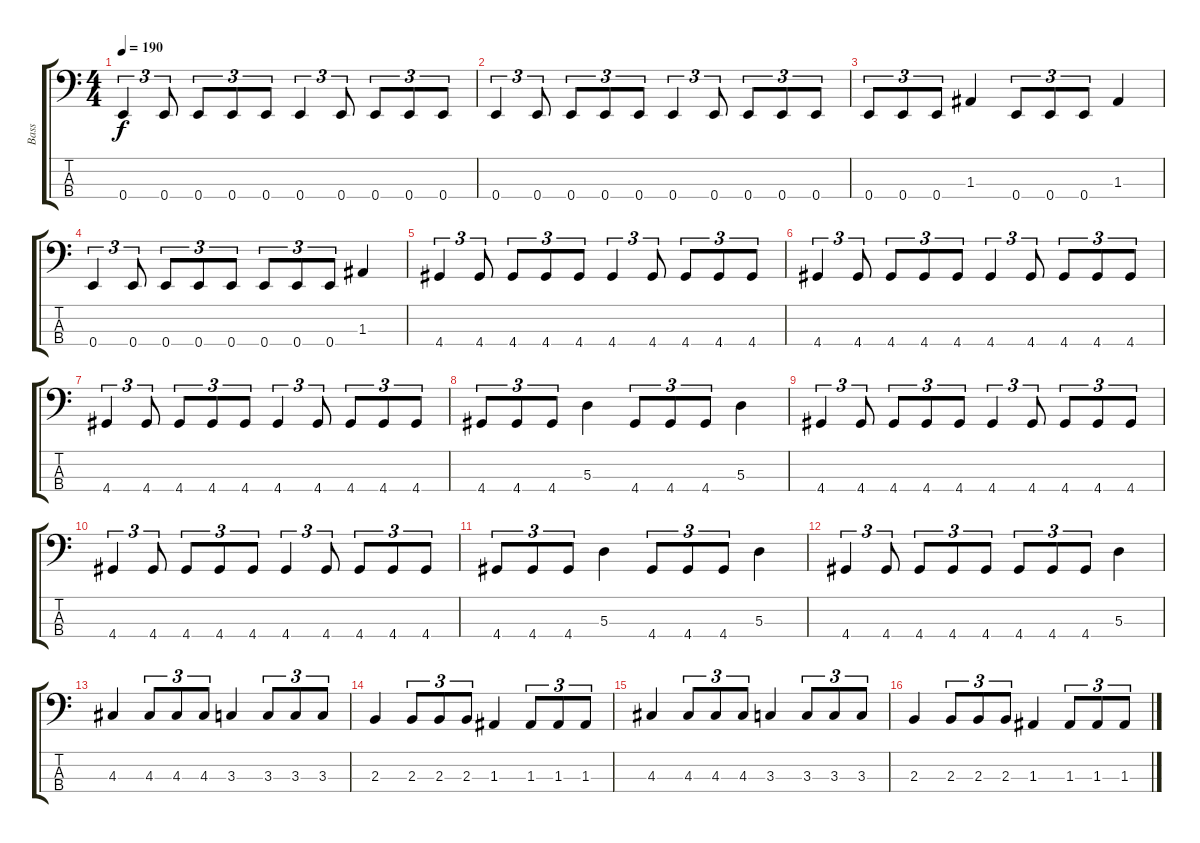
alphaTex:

\track ("Bass" "Bass") {instrument electricbassfinger}
\staff {score tabs}
\tuning (G2 D2 A1 E1) {hide}
\ts (4 4)
\tempo 190
\clef f4
\ks c
0.4.4{tu (3 2) dy f} 0.4.8{tu (3 2)} 0.4.8{tu (3 2)} 0.4.8{tu (3 2)} 0.4.8{tu (3 2)} 0.4.4{tu (3 2)} 0.4.8{tu (3 2)} 0.4.8{tu (3 2)} 0.4.8{tu (3 2)} 0.4.8{tu (3 2)} |
0.4.4{tu (3 2)} 0.4.8{tu (3 2)} 0.4.8{tu (3 2)} 0.4.8{tu (3 2)} 0.4.8{tu (3 2)} 0.4.4{tu (3 2)} 0.4.8{tu (3 2)} 0.4.8{tu (3 2)} 0.4.8{tu (3 2)} 0.4.8{tu (3 2)} |
0.4.8{tu (3 2)} 0.4.8{tu (3 2)} 0.4.8{tu (3 2)} 1.3.4 0.4.8{tu (3 2)} 0.4.8{tu (3 2)} 0.4.8{tu (3 2)} 1.3.4 |
0.4.4{tu (3 2)} 0.4.8{tu (3 2)} 0.4.8{tu (3 2)} 0.4.8{tu (3 2)} 0.4.8{tu (3 2)} 0.4.8{tu (3 2)} 0.4.8{tu (3 2)} 0.4.8{tu (3 2)} 1.3.4 |
4.4.4{tu (3 2)} 4.4.8{tu (3 2)} 4.4.8{tu (3 2)} 4.4.8{tu (3 2)} 4.4.8{tu (3 2)} 4.4.4{tu (3 2)} 4.4.8{tu (3 2)} 4.4.8{tu (3 2)} 4.4.8{tu (3 2)} 4.4.8{tu (3 2)} |
4.4.4{tu (3 2)} 4.4.8{tu (3 2)} 4.4.8{tu (3 2)} 4.4.8{tu (3 2)} 4.4.8{tu (3 2)} 4.4.4{tu (3 2)} 4.4.8{tu (3 2)} 4.4.8{tu (3 2)} 4.4.8{tu (3 2)} 4.4.8{tu (3 2)} |
4.4.4{tu (3 2)} 4.4.8{tu (3 2)} 4.4.8{tu (3 2)} 4.4.8{tu (3 2)} 4.4.8{tu (3 2)} 4.4.4{tu (3 2)} 4.4.8{tu (3 2)} 4.4.8{tu (3 2)} 4.4.8{tu (3 2)} 4.4.8{tu (3 2)} |
4.4.8{tu (3 2)} 4.4.8{tu (3 2)} 4.4.8{tu (3 2)} 5.3.4 4.4.8{tu (3 2)} 4.4.8{tu (3 2)} 4.4.8{tu (3 2)} 5.3.4 |
4.4.4{tu (3 2)} 4.4.8{tu (3 2)} 4.4.8{tu (3 2)} 4.4.8{tu (3 2)} 4.4.8{tu (3 2)} 4.4.4{tu (3 2)} 4.4.8{tu (3 2)} 4.4.8{tu (3 2)} 4.4.8{tu (3 2)} 4.4.8{tu (3 2)} |
4.4.4{tu (3 2)} 4.4.8{tu (3 2)} 4.4.8{tu (3 2)} 4.4.8{tu (3 2)} 4.4.8{tu (3 2)} 4.4.4{tu (3 2)} 4.4.8{tu (3 2)} 4.4.8{tu (3 2)} 4.4.8{tu (3 2)} 4.4.8{tu (3 2)} |
4.4.8{tu (3 2)} 4.4.8{tu (3 2)} 4.4.8{tu (3 2)} 5.3.4 4.4.8{tu (3 2)} 4.4.8{tu (3 2)} 4.4.8{tu (3 2)} 5.3.4 |
4.4.4{tu (3 2)} 4.4.8{tu (3 2)} 4.4.8{tu (3 2)} 4.4.8{tu (3 2)} 4.4.8{tu (3 2)} 4.4.8{tu (3 2)} 4.4.8{tu (3 2)} 4.4.8{tu (3 2)} 5.3.4 |
4.3.4 4.3.8{tu (3 2)} 4.3.8{tu (3 2)} 4.3.8{tu (3 2)} 3.3.4 3.3.8{tu (3 2)} 3.3.8{tu (3 2)} 3.3.8{tu (3 2)} |
2.3.4 2.3.8{tu (3 2)} 2.3.8{tu (3 2)} 2.3.8{tu (3 2)} 1.3.4 1.3.8{tu (3 2)} 1.3.8{tu (3 2)} 1.3.8{tu (3 2)} |
4.3.4 4.3.8{tu (3 2)} 4.3.8{tu (3 2)} 4.3.8{tu (3 2)} 3.3.4 3.3.8{tu (3 2)} 3.3.8{tu (3 2)} 3.3.8{tu (3 2)} |
2.3.4 2.3.8{tu (3 2)} 2.3.8{tu (3 2)} 2.3.8{tu (3 2)} 1.3.4 1.3.8{tu (3 2)} 1.3.8{tu (3 2)} 1.3.8{tu (3 2)}
